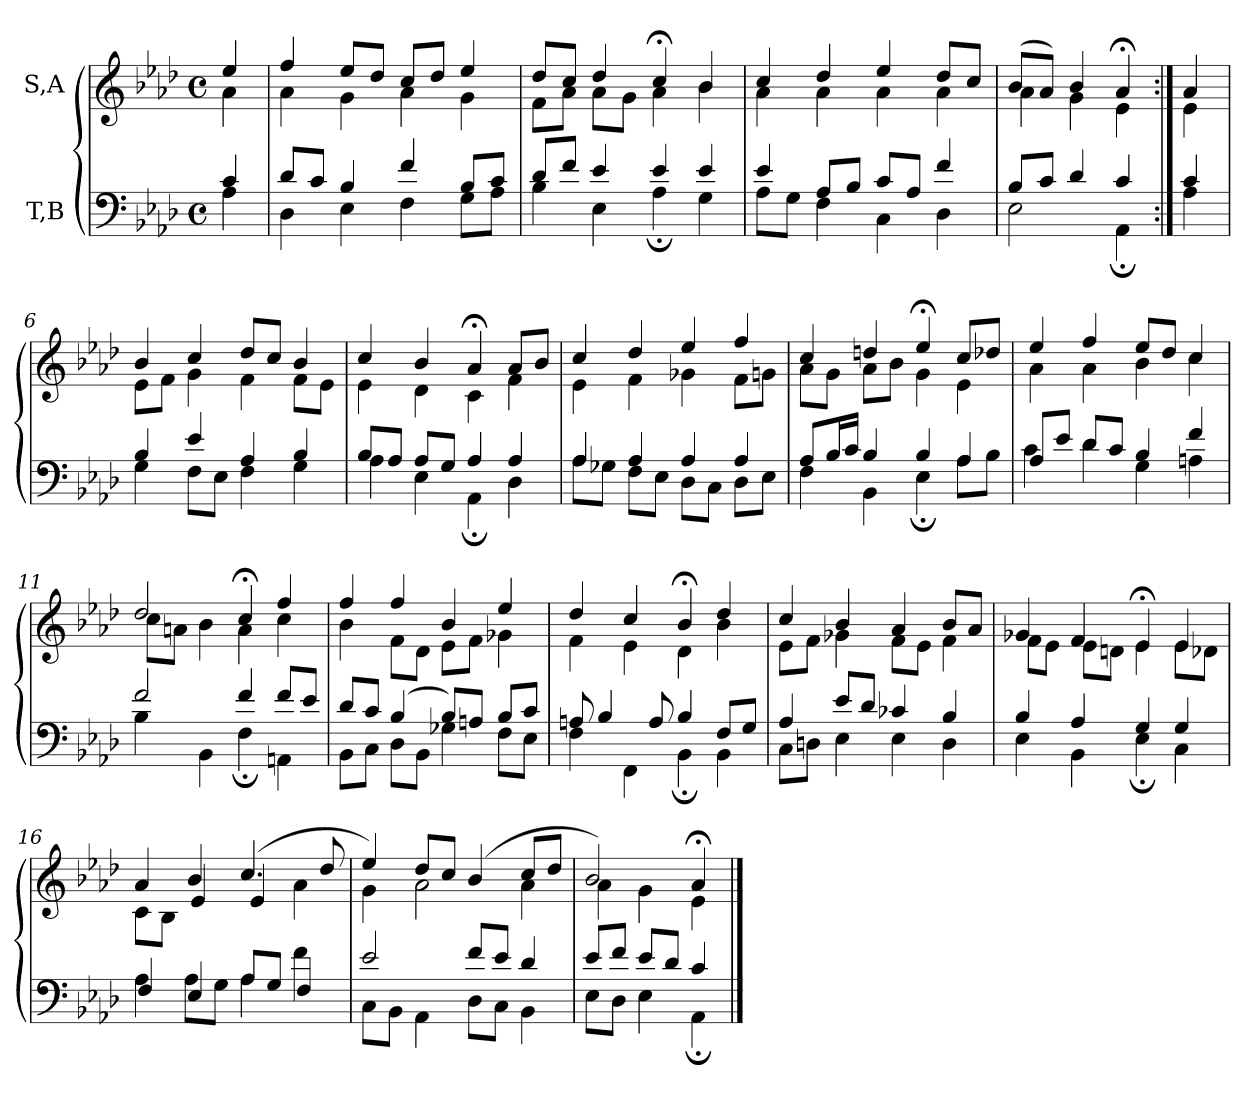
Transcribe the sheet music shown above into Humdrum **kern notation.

**kern	**kern
*part2	*part1
*staff2	*staff1
*I"T,B	*I"S,A
*clefF4	*clefG2
*k[b-e-a-d-]	*k[b-e-a-d-]
*M4/4	*M4/4
*met(c)	*met(c)
=	=
*^	*^
4c	4A-	4ee-	4a-
=1	=1	=1	=1
8d-L	4D-	4ff	4a-
8cJ	.	.	.
4B-	4E-	8ee-L	4g
.	.	8dd-J	.
4f	4F	8ccL	4a-
.	.	8dd-J	.
8B-L	8GL	4ee-	4g
8cJ	8A-J	.	.
=2	=2	=2	=2
8d-L	4B-	8dd-L	8fL
8fJ	.	8ccJ	8a-J
4e-	4E-	4dd-	8a-L
.	.	.	8gJ
4e-	4A-;	4cc;<	4a-
4e-	4G	4b-	4b-
=3	=3	=3	=3
4e-	8A-L	4cc	4a-
.	8GJ	.	.
8A-L	4F	4dd-	4a-
8B-J	.	.	.
8cL	4C	4ee-	4a-
8A-J	.	.	.
4f	4D-	8dd-L	4a-
.	.	8ccJ	.
=1039	=1039	=1039	=1039
8B-L	2E-	(>8b-L	4a-
8cJ	.	8a-J)	.
4d-	.	4b-	4g
4c	4AA-;	4a-;<	4e-
=1040:|!	=1040:|!	=1040:|!	=1040:|!
4c	4A-	4a-	4e-
=6	=6	=6	=6
4B-	4G	4b-	8e-L
.	.	.	8fJ
4e-	8FL	4cc	4g
.	8E-J	.	.
4A-	4F	8dd-L	4f
.	.	8ccJ	.
4B-	4G	4b-	8fL
.	.	.	8e-J
=7	=7	=7	=7
8B-L	4A-	4cc	4e-
8A-J	.	.	.
8A-L	4E-	4b-	4d-
8GJ	.	.	.
4A-	4AA-;	4a-;<	4c
4A-	4D-	8a-L	4f
.	.	8b-J	.
=8	=8	=8	=8
4A-	8A-L	4cc	4e-
.	8G-XJ	.	.
4A-	8FL	4dd-	4f
.	8E-J	.	.
4A-	8D-L	4ee-	4g-X
.	8CJ	.	.
4A-	8D-L	4ff	8fL
.	8E-J	.	8gnJ
=9	=9	=9	=9
8A-L	4F	4cc	8a-L
16B-L	.	.	8gJ
16cJJ	.	.	.
4B-	4BB-	4ddn	8a-L
.	.	.	8b-J
4B-	4E-;	4ee-;<	4g
4A-	8A-L	8ccL	4e-
.	8B-J	8dd-XJ	.
=10	=10	=10	=10
8A-L	4c	4ee-	4a-
8e-J	.	.	.
8d-L	4d-	4ff	4a-
8cJ	.	.	.
4B-	4G	8ee-L	4b-
.	.	8dd-J	.
4f	4An	4cc	4cc
=11	=11	=11	=11
2f	4B-	2dd-	8ccL
.	.	.	8anJ
.	4BB-	.	4b-
4f	4F;	4cc;<	4a
8fL	4AAn	4ff	4cc
8e-J	.	.	.
=12	=12	=12	=12
8d-L	8BB-L	4ff	4b-
8cJ	8CJ	.	.
(>4B-	8D-L	4ff	8fL
.	8BB-J	.	8d-J
8B-L)	4G-X	4b-	8e-L
8AnJ	.	.	8fJ
8B-L	8FL	4ee-	4g-X
8cJ	8E-J	.	.
=13	=13	=13	=13
8An	4F	4dd-	4f
4B-	.	.	.
.	4FF	4cc	4e-
8A	.	.	.
4B-	4BB-;	4b-;<	4d-
8FL	4BB-	4dd-	4b-
8GJ	.	.	.
=14	=14	=14	=14
4A-	8CL	4cc	8e-L
.	8DnJ	.	8fJ
8e-L	4E-	4b-	4g-X
8d-J	.	.	.
4c-X	4E-	4a-	8fL
.	.	.	8e-J
4B-	4D	8b-L	4f
.	.	8a-J	.
=15	=15	=15	=15
4B-	4E-	4g-X	8fL
.	.	.	8e-J
4A-	4BB-	4f	8e-L
.	.	.	8dnJ
4G	4E-;	4e-;<	4e-
4G	4C	4e-	8e-L
.	.	.	8d-XJ
=16	=16	=16	=16
*^	*^	*^	*^
4ryy	4A-	4F	4ryy	4a-	8cL	4ryy	2.ryy
.	.	.	.	.	8B-J	.	.
2ryy	2ryy	4E-	8A-L	4b-	2ryy	4e-	.
.	.	.	8GJ	.	.	.	.
.	.	8A-L	4A-	(>4.cc	.	4e-	.
.	.	8GJ	.	.	.	.	.
4ryy	4f	4F	4ryy	.	4a-	4ryy	4ryy
.	.	.	.	8dd-	.	.	.
*	*v	*v	*v	*	*	*	*
*	*	*	*v	*v	*v
=17	=17	=17	=17
2e-	8CL	4ee-)	4g
.	8BB-J	.	.
.	4AA-	8dd-L	2a-
.	.	8ccJ	.
8fL	8D-L	(>4b-	.
8e-J	8CJ	.	.
4d-	4BB-	8ccL	4a-
.	.	8dd-J	.
=18	=18	=18	=18
8e-L	8E-L	2b-)	4a-
8fJ	8D-J	.	.
8e-L	4E-	.	4g
8d-J	.	.	.
4c	4AA-;	4a-;<	4e-
*v	*v	*	*
*	*v	*v
==	==
*-	*-
